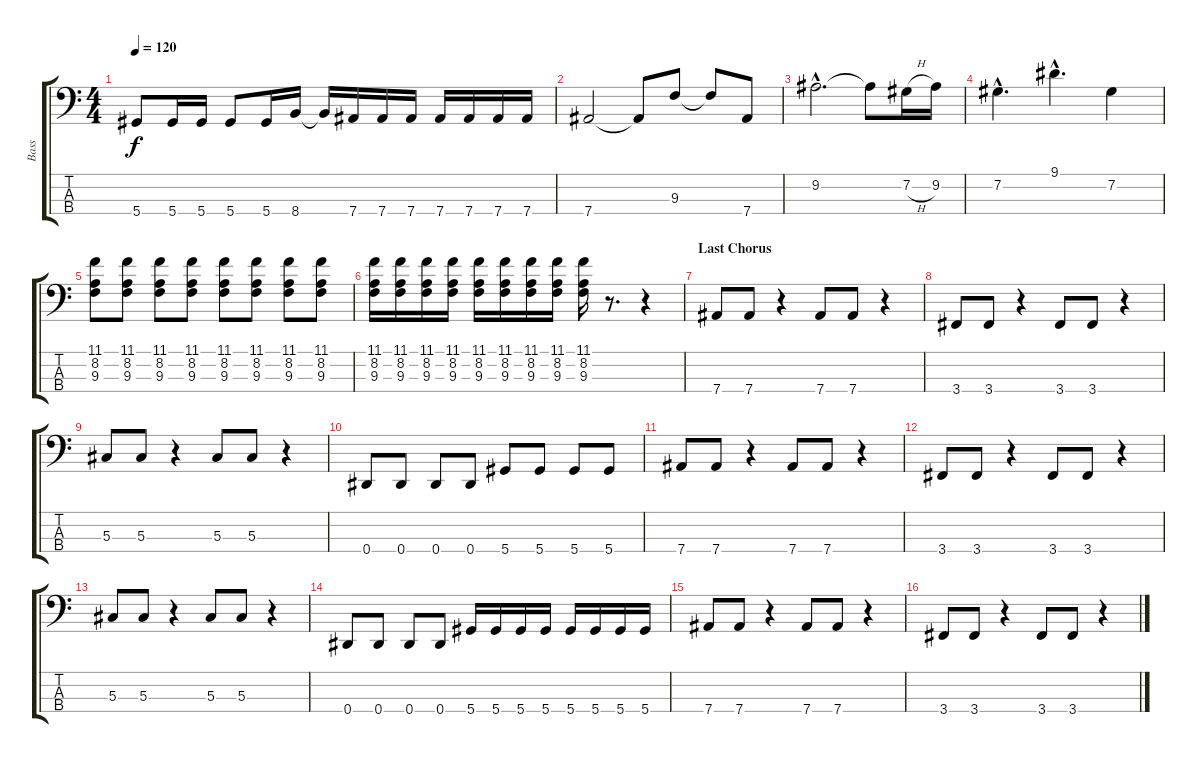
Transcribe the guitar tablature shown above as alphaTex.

\track ("Bass" "Bass") {instrument electricbasspick}
\staff {score tabs}
\tuning (Gb2 Db2 Ab1 Eb1) {hide}
\ts (4 4)
\tempo 120
\clef f4
\ks c
5.4.8{dy f} 5.4.16 5.4.16 5.4.8 5.4.16 8.4.16 8.4{t}.16 7.4.16 7.4.16 7.4.16 7.4.16 7.4.16 7.4.16 7.4.16 |
7.4.2 7.4{t}.8 9.3.8 9.3{t}.8 7.4.8 |
9.2{hac}.2{d} 9.2{t}.8 7.2{h}.16 9.2.16 |
7.2{hac}.4{d} 9.1{hac}.4{d} 7.2.4 |
(11.1 8.2 9.3).8 (11.1 8.2 9.3).8 (11.1 8.2 9.3).8 (11.1 8.2 9.3).8 (11.1 8.2 9.3).8 (11.1 8.2 9.3).8 (11.1 8.2 9.3).8 (11.1 8.2 9.3).8 |
(11.1 8.2 9.3).16 (11.1 8.2 9.3).16 (11.1 8.2 9.3).16 (11.1 8.2 9.3).16 (11.1 8.2 9.3).16 (11.1 8.2 9.3).16 (11.1 8.2 9.3).16 (11.1 8.2 9.3).16 (11.1 8.2 9.3).16 r.8{d} r.4 |
\section ("" "Last Chorus")
7.4.8 7.4.8 r.4 7.4.8 7.4.8 r.4 |
3.4.8 3.4.8 r.4 3.4.8 3.4.8 r.4 |
5.3.8 5.3.8 r.4 5.3.8 5.3.8 r.4 |
0.4.8 0.4.8 0.4.8 0.4.8 5.4.8 5.4.8 5.4.8 5.4.8 |
7.4.8 7.4.8 r.4 7.4.8 7.4.8 r.4 |
3.4.8 3.4.8 r.4 3.4.8 3.4.8 r.4 |
5.3.8 5.3.8 r.4 5.3.8 5.3.8 r.4 |
0.4.8 0.4.8 0.4.8 0.4.8 5.4.16 5.4.16 5.4.16 5.4.16 5.4.16 5.4.16 5.4.16 5.4.16 |
7.4.8 7.4.8 r.4 7.4.8 7.4.8 r.4 |
3.4.8 3.4.8 r.4 3.4.8 3.4.8 r.4
